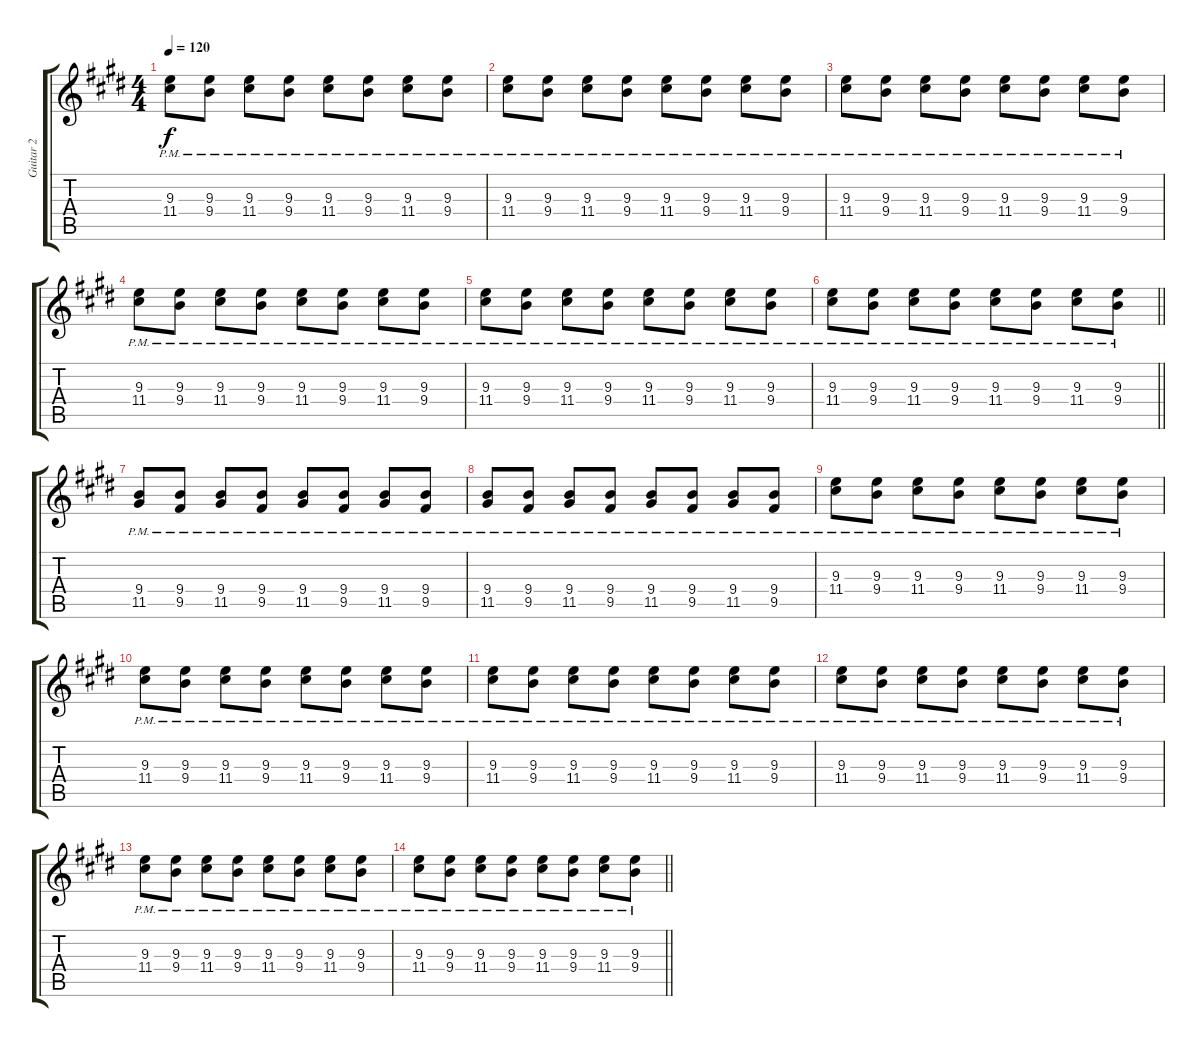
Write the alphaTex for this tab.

\track ("Guitar 2" "Guitar 2") {instrument acousticguitarsteel}
\staff {score tabs}
\tuning (E4 B3 G3 D3 A2 E2) {hide}
\ts (4 4)
\tempo 120
\clef g2
\ks e
(9.3{pm} 11.4{pm}).8{dy f} (9.3{pm} 9.4{pm}).8 (9.3{pm} 11.4{pm}).8 (9.3{pm} 9.4{pm}).8 (9.3{pm} 11.4{pm}).8 (9.3{pm} 9.4{pm}).8 (9.3{pm} 11.4{pm}).8 (9.3{pm} 9.4{pm}).8 |
(9.3{pm} 11.4{pm}).8 (9.3{pm} 9.4{pm}).8 (9.3{pm} 11.4{pm}).8 (9.3{pm} 9.4{pm}).8 (9.3{pm} 11.4{pm}).8 (9.3{pm} 9.4{pm}).8 (9.3{pm} 11.4{pm}).8 (9.3{pm} 9.4{pm}).8 |
(9.3{pm} 11.4{pm}).8 (9.3{pm} 9.4{pm}).8 (9.3{pm} 11.4{pm}).8 (9.3{pm} 9.4{pm}).8 (9.3{pm} 11.4{pm}).8 (9.3{pm} 9.4{pm}).8 (9.3{pm} 11.4{pm}).8 (9.3{pm} 9.4{pm}).8 |
(9.3{pm} 11.4{pm}).8 (9.3{pm} 9.4{pm}).8 (9.3{pm} 11.4{pm}).8 (9.3{pm} 9.4{pm}).8 (9.3{pm} 11.4{pm}).8 (9.3{pm} 9.4{pm}).8 (9.3{pm} 11.4{pm}).8 (9.3{pm} 9.4{pm}).8 |
(9.3{pm} 11.4{pm}).8 (9.3{pm} 9.4{pm}).8 (9.3{pm} 11.4{pm}).8 (9.3{pm} 9.4{pm}).8 (9.3{pm} 11.4{pm}).8 (9.3{pm} 9.4{pm}).8 (9.3{pm} 11.4{pm}).8 (9.3{pm} 9.4{pm}).8 |
\barLineRight lightlight
(9.3{pm} 11.4{pm}).8 (9.3{pm} 9.4{pm}).8 (9.3{pm} 11.4{pm}).8 (9.3{pm} 9.4{pm}).8 (9.3{pm} 11.4{pm}).8 (9.3{pm} 9.4{pm}).8 (9.3{pm} 11.4{pm}).8 (9.3{pm} 9.4{pm}).8 |
(9.4{pm} 11.5{pm}).8 (9.4{pm} 9.5{pm}).8 (9.4{pm} 11.5{pm}).8 (9.4{pm} 9.5{pm}).8 (9.4{pm} 11.5{pm}).8 (9.4{pm} 9.5{pm}).8 (9.4{pm} 11.5{pm}).8 (9.4{pm} 9.5{pm}).8 |
(9.4{pm} 11.5{pm}).8 (9.4{pm} 9.5{pm}).8 (9.4{pm} 11.5{pm}).8 (9.4{pm} 9.5{pm}).8 (9.4{pm} 11.5{pm}).8 (9.4{pm} 9.5{pm}).8 (9.4{pm} 11.5{pm}).8 (9.4{pm} 9.5{pm}).8 |
(9.3{pm} 11.4{pm}).8 (9.3{pm} 9.4{pm}).8 (9.3{pm} 11.4{pm}).8 (9.3{pm} 9.4{pm}).8 (9.3{pm} 11.4{pm}).8 (9.3{pm} 9.4{pm}).8 (9.3{pm} 11.4{pm}).8 (9.3{pm} 9.4{pm}).8 |
(9.3{pm} 11.4{pm}).8 (9.3{pm} 9.4{pm}).8 (9.3{pm} 11.4{pm}).8 (9.3{pm} 9.4{pm}).8 (9.3{pm} 11.4{pm}).8 (9.3{pm} 9.4{pm}).8 (9.3{pm} 11.4{pm}).8 (9.3{pm} 9.4{pm}).8 |
(9.3{pm} 11.4{pm}).8 (9.3{pm} 9.4{pm}).8 (9.3{pm} 11.4{pm}).8 (9.3{pm} 9.4{pm}).8 (9.3{pm} 11.4{pm}).8 (9.3{pm} 9.4{pm}).8 (9.3{pm} 11.4{pm}).8 (9.3{pm} 9.4{pm}).8 |
(9.3{pm} 11.4{pm}).8 (9.3{pm} 9.4{pm}).8 (9.3{pm} 11.4{pm}).8 (9.3{pm} 9.4{pm}).8 (9.3{pm} 11.4{pm}).8 (9.3{pm} 9.4{pm}).8 (9.3{pm} 11.4{pm}).8 (9.3{pm} 9.4{pm}).8 |
(9.3{pm} 11.4{pm}).8 (9.3{pm} 9.4{pm}).8 (9.3{pm} 11.4{pm}).8 (9.3{pm} 9.4{pm}).8 (9.3{pm} 11.4{pm}).8 (9.3{pm} 9.4{pm}).8 (9.3{pm} 11.4{pm}).8 (9.3{pm} 9.4{pm}).8 |
\barLineRight lightlight
(9.3{pm} 11.4{pm}).8 (9.3{pm} 9.4{pm}).8 (9.3{pm} 11.4{pm}).8 (9.3{pm} 9.4{pm}).8 (9.3{pm} 11.4{pm}).8 (9.3{pm} 9.4{pm}).8 (9.3{pm} 11.4{pm}).8 (9.3{pm} 9.4{pm}).8
